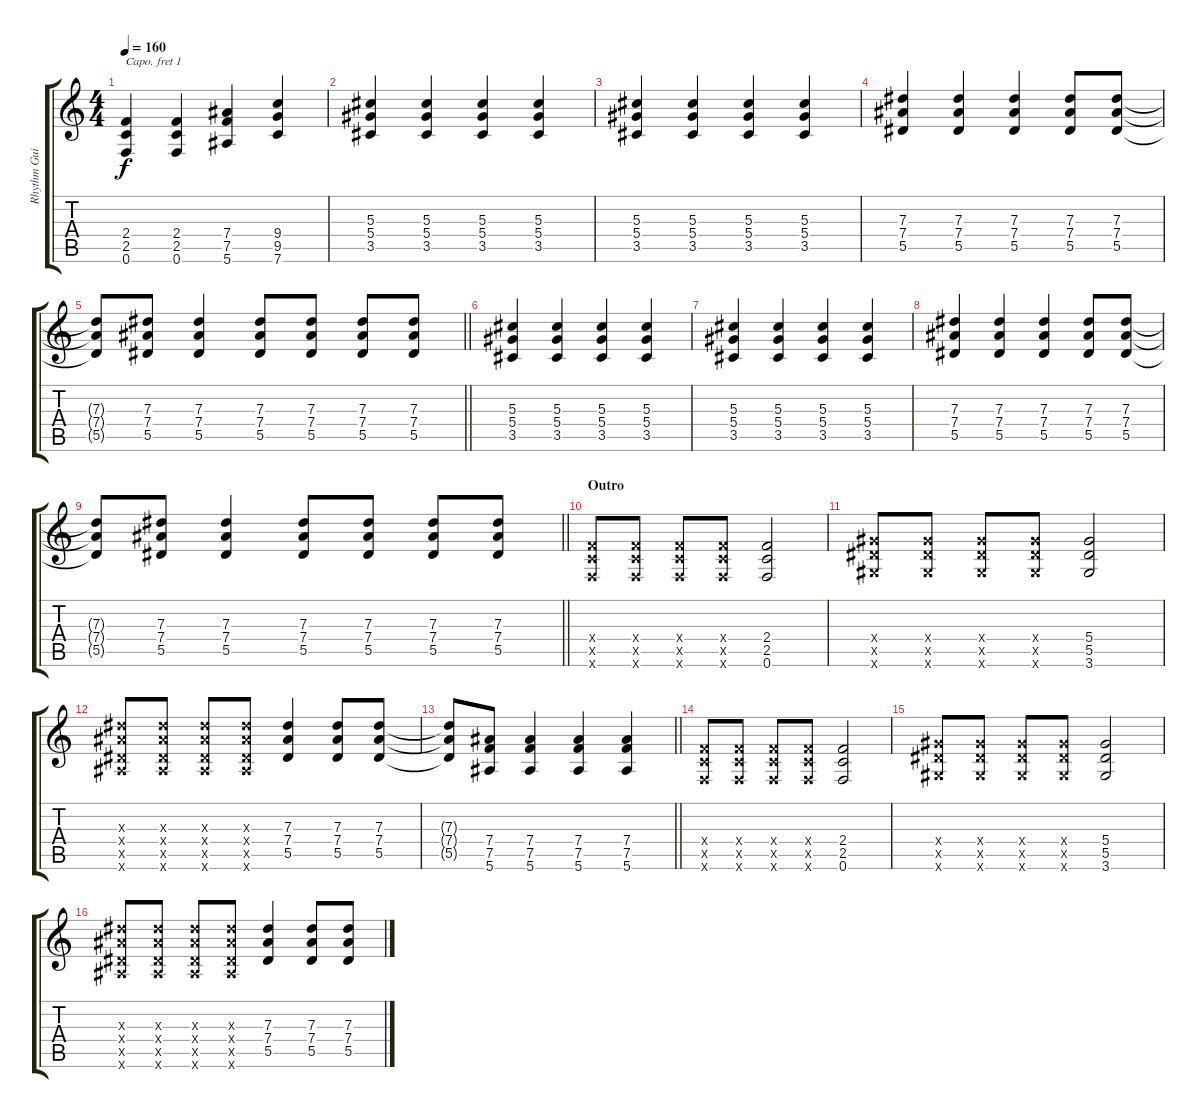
\track ("Rhythm Guitar" "Rhythm Gui") {instrument electricguitarjazz}
\staff {score tabs}
\capo 1
\tuning (E4 B3 G3 D3 A2 E2) {hide}
\ts (4 4)
\tempo 160
\clef g2
\ks c
(2.4 2.5 0.6).4{dy f} (2.4 2.5 0.6).4 (7.4 7.5 5.6).4 (9.4 9.5 7.6).4 |
(5.3 5.4 3.5).4 (5.3 5.4 3.5).4 (5.3 5.4 3.5).4 (5.3 5.4 3.5).4 |
(5.3 5.4 3.5).4 (5.3 5.4 3.5).4 (5.3 5.4 3.5).4 (5.3 5.4 3.5).4 |
(7.3 7.4 5.5).4 (7.3 7.4 5.5).4 (7.3 7.4 5.5).4 (7.3 7.4 5.5).8 (7.3 7.4 5.5).8 |
\barLineRight lightlight
(7.3{t} 7.4{t} 5.5{t}).8 (7.3 7.4 5.5).8 (7.3 7.4 5.5).4 (7.3 7.4 5.5).8 (7.3 7.4 5.5).8 (7.3 7.4 5.5).8 (7.3 7.4 5.5).8 |
(5.3 5.4 3.5).4 (5.3 5.4 3.5).4 (5.3 5.4 3.5).4 (5.3 5.4 3.5).4 |
(5.3 5.4 3.5).4 (5.3 5.4 3.5).4 (5.3 5.4 3.5).4 (5.3 5.4 3.5).4 |
(7.3 7.4 5.5).4 (7.3 7.4 5.5).4 (7.3 7.4 5.5).4 (7.3 7.4 5.5).8 (7.3 7.4 5.5).8 |
\barLineRight lightlight
(7.3{t} 7.4{t} 5.5{t}).8 (7.3 7.4 5.5).8 (7.3 7.4 5.5).4 (7.3 7.4 5.5).8 (7.3 7.4 5.5).8 (7.3 7.4 5.5).8 (7.3 7.4 5.5).8 |
\section ("" "Outro")
(2.4{x} 2.5{x} 0.6{x}).8 (2.4{x} 2.5{x} 0.6{x}).8 (2.4{x} 2.5{x} 0.6{x}).8 (2.4{x} 2.5{x} 0.6{x}).8 (2.4 2.5 0.6).2 |
(5.4{x} 5.5{x} 3.6{x}).8 (5.4{x} 5.5{x} 3.6{x}).8 (5.4{x} 5.5{x} 3.6{x}).8 (5.4{x} 5.5{x} 3.6{x}).8 (5.4 5.5 3.6).2 |
(7.3{x} 7.4{x} 5.5{x} 5.6{x}).8 (7.3{x} 7.4{x} 5.5{x} 5.6{x}).8 (7.3{x} 7.4{x} 5.5{x} 5.6{x}).8 (7.3{x} 7.4{x} 5.5{x} 5.6{x}).8 (7.3 7.4 5.5).4 (7.3 7.4 5.5).8 (7.3 7.4 5.5).8 |
\barLineRight lightlight
(7.3{t} 7.4{t} 5.5{t}).8 (7.4 7.5 5.6).8 (7.4 7.5 5.6).4 (7.4 7.5 5.6).4 (7.4 7.5 5.6).4 |
(2.4{x} 2.5{x} 0.6{x}).8 (2.4{x} 2.5{x} 0.6{x}).8 (2.4{x} 2.5{x} 0.6{x}).8 (2.4{x} 2.5{x} 0.6{x}).8 (2.4 2.5 0.6).2 |
(5.4{x} 5.5{x} 3.6{x}).8 (5.4{x} 5.5{x} 3.6{x}).8 (5.4{x} 5.5{x} 3.6{x}).8 (5.4{x} 5.5{x} 3.6{x}).8 (5.4 5.5 3.6).2 |
(7.3{x} 7.4{x} 5.5{x} 5.6{x}).8 (7.3{x} 7.4{x} 5.5{x} 5.6{x}).8 (7.3{x} 7.4{x} 5.5{x} 5.6{x}).8 (7.3{x} 7.4{x} 5.5{x} 5.6{x}).8 (7.3 7.4 5.5).4 (7.3 7.4 5.5).8 (7.3 7.4 5.5).8
